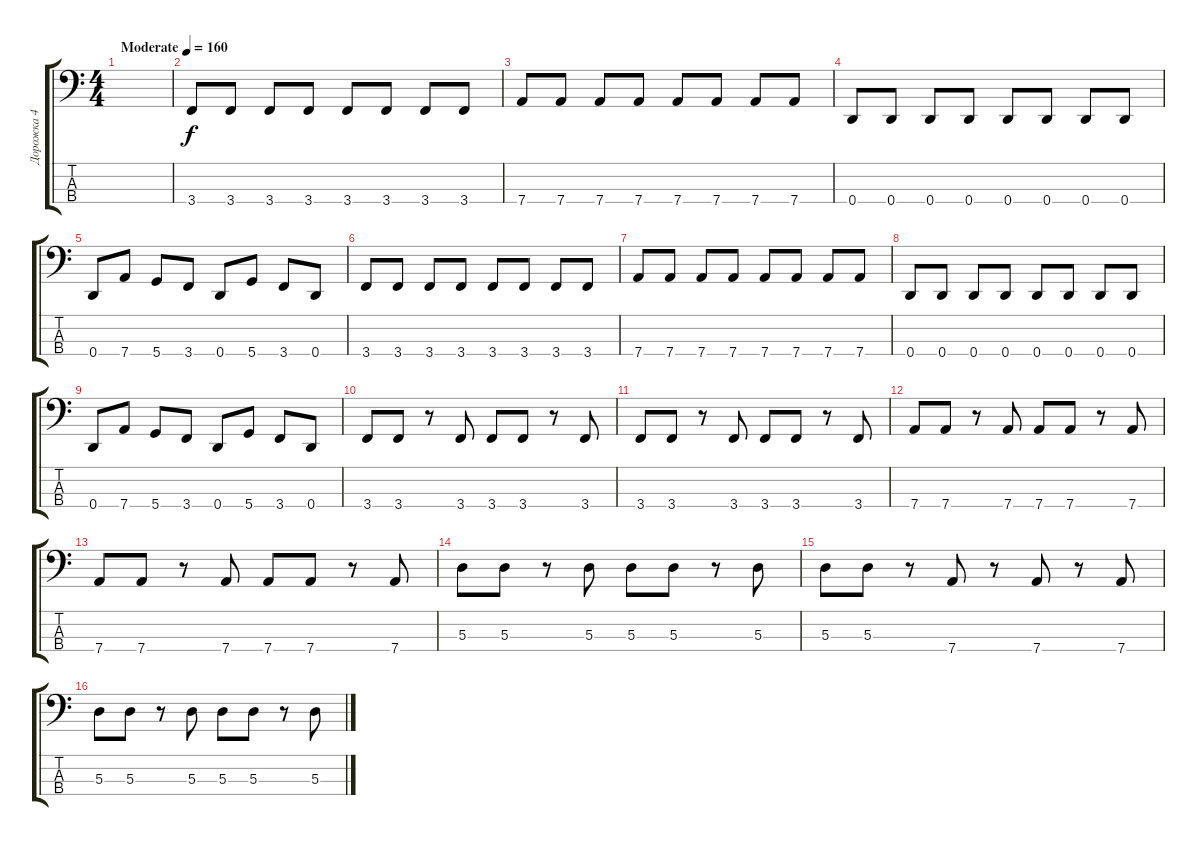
\track ("Дорожка 4" "Дорожка 4") {instrument electricbassfinger}
\staff {score tabs}
\tuning (G2 D2 A1 D1) {hide}
\ts (4 4)
\tempo (160 "Moderate")
\clef f4
\ks c
|
3.4.8 3.4.8 3.4.8 3.4.8 3.4.8 3.4.8 3.4.8 3.4.8 |
7.4.8 7.4.8 7.4.8 7.4.8 7.4.8 7.4.8 7.4.8 7.4.8 |
0.4.8 0.4.8 0.4.8 0.4.8 0.4.8 0.4.8 0.4.8 0.4.8 |
0.4.8 7.4.8 5.4.8 3.4.8 0.4.8 5.4.8 3.4.8 0.4.8 |
3.4.8 3.4.8 3.4.8 3.4.8 3.4.8 3.4.8 3.4.8 3.4.8 |
7.4.8 7.4.8 7.4.8 7.4.8 7.4.8 7.4.8 7.4.8 7.4.8 |
0.4.8 0.4.8 0.4.8 0.4.8 0.4.8 0.4.8 0.4.8 0.4.8 |
0.4.8 7.4.8 5.4.8 3.4.8 0.4.8 5.4.8 3.4.8 0.4.8 |
3.4.8 3.4.8 r.8 3.4.8 3.4.8 3.4.8 r.8 3.4.8 |
3.4.8 3.4.8 r.8 3.4.8 3.4.8 3.4.8 r.8 3.4.8 |
7.4.8 7.4.8 r.8 7.4.8 7.4.8 7.4.8 r.8 7.4.8 |
7.4.8 7.4.8 r.8 7.4.8 7.4.8 7.4.8 r.8 7.4.8 |
5.3.8 5.3.8 r.8 5.3.8 5.3.8 5.3.8 r.8 5.3.8 |
5.3.8 5.3.8 r.8 7.4.8 r.8 7.4.8 r.8 7.4.8 |
5.3.8 5.3.8 r.8 5.3.8 5.3.8 5.3.8 r.8 5.3.8
